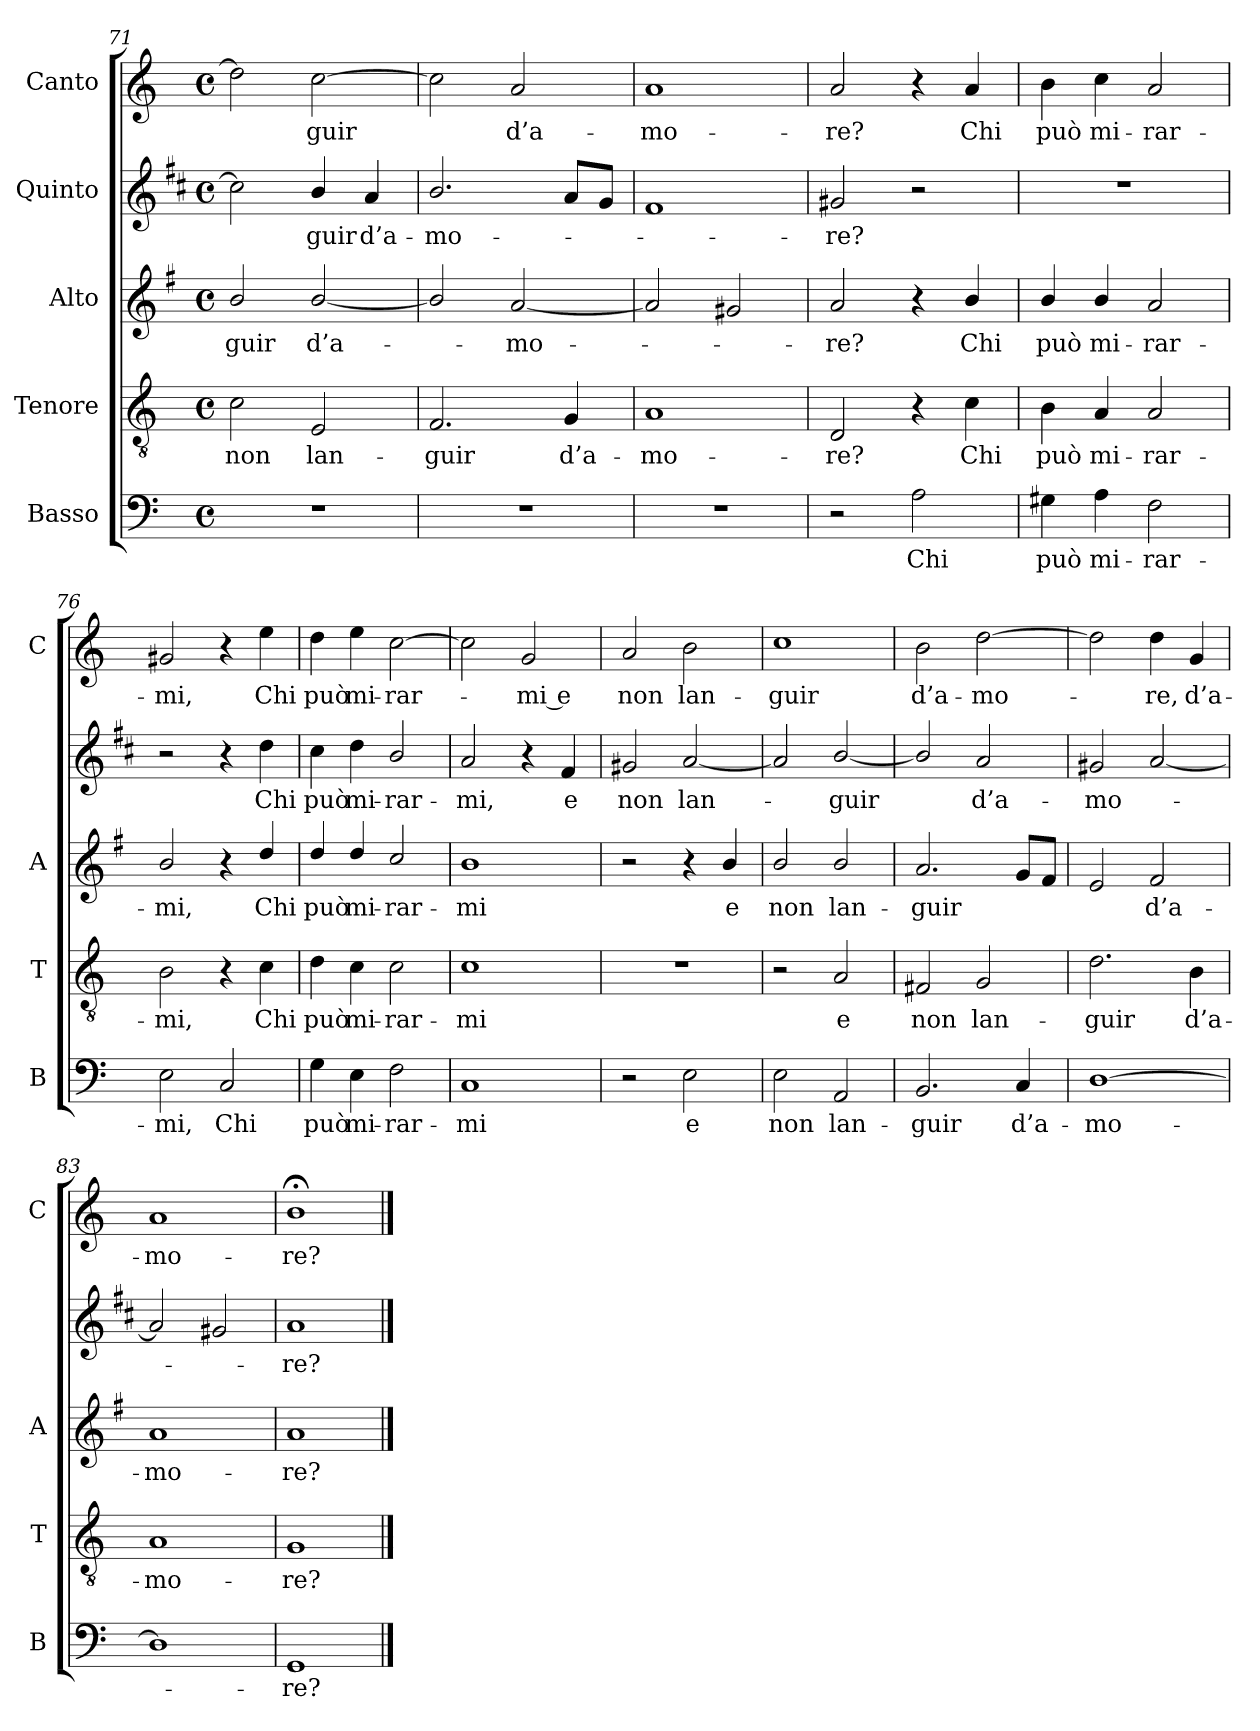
**kern	**text	**kern	**text	**kern	**text	**kern	**text	**kern	**text
*part5	*part5	*part4	*part4	*part3	*part3	*part2	*part2	*part1	*part1
*staff5	*staff5	*staff4	*staff4	*staff3	*staff3	*staff2	*staff2	*staff1	*staff1
*I"Basso	*	*I"Tenore	*	*I"Alto	*	*I"Quinto	*	*I"Canto	*
*I'B	*	*I'T	*	*I'A	*	*	*	*I'C	*
*clefF4	*	*clefGv2	*	*clefG2	*	*clefG2	*	*clefG2	*
*	*	*	*	*ITrd4c7	*	*ITrd1c2	*	*	*
*k[]	*	*k[]	*	*k[]	*	*k[]	*	*k[]	*
*C:	*	*C:	*	*C:	*	*C:	*	*C:	*
*M4/4	*	*M4/4	*	*M4/4	*	*M4/4	*	*M4/4	*
*met(c)	*	*met(c)	*	*met(c)	*	*met(c)	*	*met(c)	*
=71	=71	=71	=71	=71	=71	=71	=71	=71	=71
!	!	!	!LO:LY:b	!	!LO:LY:b	!	!	!	!
1r	.	2c\	non	2e/	-guir	2b\]	.	2dd\]	.
!	!	!	!LO:LY:b	!	!LO:LY:b	!	!LO:LY:b	!	!LO:LY:b
.	.	2E/	lan-	[2e/	d’a-	4a/	-guir	[2cc\	-guir
!	!	!	!	!	!	!	!LO:LY:b	!	!
.	.	.	.	.	.	4g/	d’a-	.	.
=72	=72	=72	=72	=72	=72	=72	=72	=72	=72
!	!	!	!LO:LY:b	!	!	!	!LO:LY:b	!	!
1r	.	2.F/	-guir	2e/]	.	2.a/	-mo-	2cc\]	.
!	!	!	!	!	!LO:LY:b	!	!	!	!LO:LY:b
.	.	.	.	[2d/	-mo-	.	.	2a/	d’a-
!	!	!	!LO:LY:b	!	!	!	!	!	!
.	.	4G/	d’a-	.	.	8g/L	.	.	.
.	.	.	.	.	.	8f/J	.	.	.
=73	=73	=73	=73	=73	=73	=73	=73	=73	=73
!	!	!	!LO:LY:b	!	!	!	!	!	!LO:LY:b
1r	.	1A	-mo-	2d/]	.	1e	.	1a	-mo-
.	.	.	.	2c#X/	.	.	.	.	.
=74	=74	=74	=74	=74	=74	=74	=74	=74	=74
!	!	!	!LO:LY:b	!	!LO:LY:b	!	!LO:LY:b	!	!LO:LY:b
2r	.	2D/	-re?	2d/	-re?	2f#X/	-re?	2a/	-re?
!	!LO:LY:b	!	!	!	!	!	!	!	!
2A\	Chi	4r	.	4r	.	2r	.	4r	.
!	!	!	!LO:LY:b	!	!LO:LY:b	!	!	!	!LO:LY:b
.	.	4c\	Chi	4e/	Chi	.	.	4a/	Chi
=75	=75	=75	=75	=75	=75	=75	=75	=75	=75
!	!LO:LY:b	!	!LO:LY:b	!	!LO:LY:b	!	!	!	!LO:LY:b
4G#X\	può	4B\	può	4e/	può	1r	.	4b\	può
!	!LO:LY:b	!	!LO:LY:b	!	!LO:LY:b	!	!	!	!LO:LY:b
4A\	mi-	4A/	mi-	4e/	mi-	.	.	4cc\	mi-
!	!LO:LY:b	!	!LO:LY:b	!	!LO:LY:b	!	!	!	!LO:LY:b
2F\	-rar-	2A/	-rar-	2d/	-rar-	.	.	2a/	-rar-
=76	=76	=76	=76	=76	=76	=76	=76	=76	=76
!	!LO:LY:b	!	!LO:LY:b	!	!LO:LY:b	!	!	!	!LO:LY:b
2E\	-mi,	2B\	-mi,	2e/	-mi,	2r	.	2g#X/	-mi,
!	!LO:LY:b	!	!	!	!	!	!	!	!
2C/	Chi	4r	.	4r	.	4r	.	4r	.
!	!	!	!LO:LY:b	!	!LO:LY:b	!	!LO:LY:b	!	!LO:LY:b
.	.	4c\	Chi	4g/	Chi	4cc\	Chi	4ee\	Chi
=77	=77	=77	=77	=77	=77	=77	=77	=77	=77
!	!LO:LY:b	!	!LO:LY:b	!	!LO:LY:b	!	!LO:LY:b	!	!LO:LY:b
4G\	può	4d\	può	4g/	può	4b\	può	4dd\	può
!	!LO:LY:b	!	!LO:LY:b	!	!LO:LY:b	!	!LO:LY:b	!	!LO:LY:b
4E\	mi-	4c\	mi-	4g/	mi-	4cc\	mi-	4ee\	mi-
!	!LO:LY:b	!	!LO:LY:b	!	!LO:LY:b	!	!LO:LY:b	!	!LO:LY:b
2F\	-rar-	2c\	-rar-	2f/	-rar-	2a/	-rar-	[2cc\	-rar-
!!LO:LB:g=z
=78	=78	=78	=78	=78	=78	=78	=78	=78	=78
!	!LO:LY:b	!	!LO:LY:b	!	!LO:LY:b	!	!LO:LY:b	!	!
1C	-mi	1c	-mi	1e	-mi	2g/	-mi,	2cc\]	.
!	!	!	!	!	!	!	!	!	!LO:LY:b
.	.	.	.	.	.	4r	.	2g/	-mi e
!	!	!	!	!	!	!	!LO:LY:b	!	!
.	.	.	.	.	.	4e/	e	.	.
=79	=79	=79	=79	=79	=79	=79	=79	=79	=79
!	!	!	!	!	!	!	!LO:LY:b	!	!LO:LY:b
2r	.	1r	.	2r	.	2f#X/	non	2a/	non
!	!LO:LY:b	!	!	!	!	!	!LO:LY:b	!	!LO:LY:b
2E\	e	.	.	4r	.	[2g/	lan-	2b\	lan-
!	!	!	!	!	!LO:LY:b	!	!	!	!
.	.	.	.	4e/	e	.	.	.	.
=80	=80	=80	=80	=80	=80	=80	=80	=80	=80
!	!LO:LY:b	!	!	!	!LO:LY:b	!	!	!	!LO:LY:b
2E\	non	2r	.	2e/	non	2g/]	.	1cc	-guir
!	!LO:LY:b	!	!LO:LY:b	!	!LO:LY:b	!	!LO:LY:b	!	!
2AA/	lan-	2A/	e	2e/	lan-	[2a/	-guir	.	.
=81	=81	=81	=81	=81	=81	=81	=81	=81	=81
!	!LO:LY:b	!	!LO:LY:b	!	!LO:LY:b	!	!	!	!LO:LY:b
2.BB/	-guir	2F#X/	non	2.d/	-guir	2a/]	.	2b\	d’a-
!	!	!	!LO:LY:b	!	!	!	!LO:LY:b	!	!LO:LY:b
.	.	2G/	lan-	.	.	2g/	d’a-	[2dd\	-mo-
!	!LO:LY:b	!	!	!	!	!	!	!	!
4C/	d’a-	.	.	8c/L	.	.	.	.	.
.	.	.	.	8B/J	.	.	.	.	.
=82	=82	=82	=82	=82	=82	=82	=82	=82	=82
!	!LO:LY:b	!	!LO:LY:b	!	!	!	!LO:LY:b	!	!
[1D	-mo-	2.d\	-guir	2A/	.	2f#X/	-mo-	2dd\]	.
!	!	!	!	!	!LO:LY:b	!	!	!	!LO:LY:b
.	.	.	.	2B/	d’a-	[2g/	.	4dd\	-re,
!	!	!	!LO:LY:b	!	!	!	!	!	!LO:LY:b
.	.	4B\	d’a-	.	.	.	.	4g/	d’a-
=83	=83	=83	=83	=83	=83	=83	=83	=83	=83
!	!	!	!LO:LY:b	!	!LO:LY:b	!	!	!	!LO:LY:b
1D]	.	1A	-mo-	1d	-mo-	2g/]	.	1a	-mo-
.	.	.	.	.	.	2f#X/	.	.	.
=84	=84	=84	=84	=84	=84	=84	=84	=84	=84
!	!LO:LY:b	!	!LO:LY:b	!	!LO:LY:b	!	!LO:LY:b	!	!LO:LY:b
1GG	-re?	1G	-re?	1d	-re?	1g	-re?	1b;<	-re?
==	==	==	==	==	==	==	==	==	==
*-	*-	*-	*-	*-	*-	*-	*-	*-	*-
